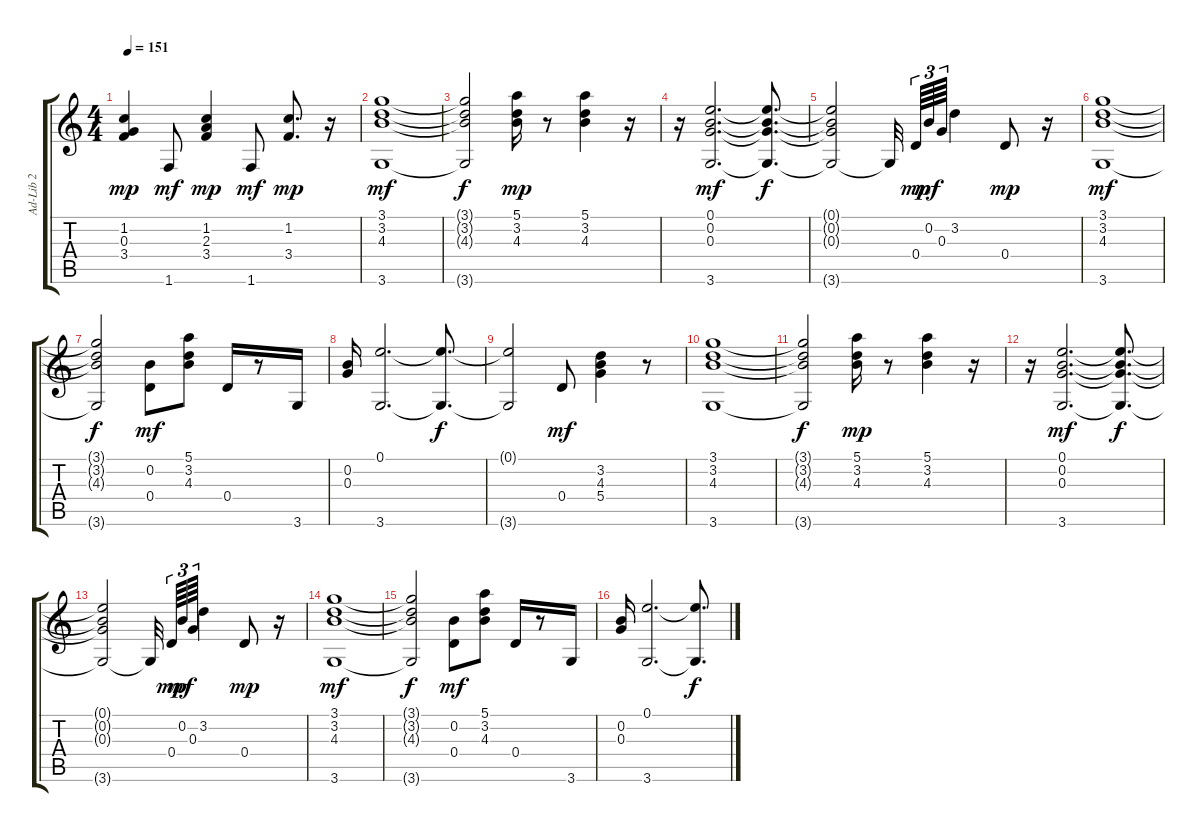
\track ("Ad-Lib 2" "Ad-Lib 2") {instrument acousticguitarsteel}
\staff {score tabs}
\tuning (E4 B3 G3 D3 A2 E2) {hide}
\ts (4 4)
\tempo 151
\clef g2
\ks c
(1.2 0.3 3.4).4{dy mp} 1.6.8{dy mf} (1.2 2.3 3.4).4{dy mp} 1.6.8{dy mf} (1.2 3.4).8{d dy mp} r.16 |
(3.1 3.2 4.3 3.6).1{dy mf} |
(3.1{t} 3.2{t} 4.3{t} 3.6{t}).2{dy f} (5.1 3.2 4.3).16{dy mp} r.8 (5.1 3.2 4.3).4 r.16 |
r.16 (0.1 0.2 0.3 3.6).2{d dy mf} (0.1{t} 0.2{t} 0.3{t} 3.6{t}).8{d dy f} |
(0.1{t} 0.2{t} 0.3{t} 3.6{t}).2 3.6{t}.32{beam splitsecondary} 0.4.64{tu (3 2) dy mp} 0.2.64{tu (3 2) dy mf} 0.3.64{tu (3 2)} 3.2.4 0.4.8{dy mp} r.16 |
(3.1 3.2 4.3 3.6).1{dy mf} |
(3.1{t} 3.2{t} 4.3{t} 3.6{t}).2{dy f} (0.2 0.4).8{dy mf} (5.1 3.2 4.3).8 0.4.16 r.8 3.6.16 |
(0.2 0.3).16 (0.1 3.6).2{d} (0.1{t} 3.6{t}).8{d dy f} |
(0.1{t} 3.6{t}).2 0.4.8{dy mf} (3.2 4.3 5.4).4 r.8 |
(3.1 3.2 4.3 3.6).1 |
(3.1{t} 3.2{t} 4.3{t} 3.6{t}).2{dy f} (5.1 3.2 4.3).16{dy mp} r.8 (5.1 3.2 4.3).4 r.16 |
r.16 (0.1 0.2 0.3 3.6).2{d dy mf} (0.1{t} 0.2{t} 0.3{t} 3.6{t}).8{d dy f} |
(0.1{t} 0.2{t} 0.3{t} 3.6{t}).2 3.6{t}.32{beam splitsecondary} 0.4.64{tu (3 2) dy mp} 0.2.64{tu (3 2) dy mf} 0.3.64{tu (3 2)} 3.2.4 0.4.8{dy mp} r.16 |
(3.1 3.2 4.3 3.6).1{dy mf} |
(3.1{t} 3.2{t} 4.3{t} 3.6{t}).2{dy f} (0.2 0.4).8{dy mf} (5.1 3.2 4.3).8 0.4.16 r.8 3.6.16 |
(0.2 0.3).16 (0.1 3.6).2{d} (0.1{t} 3.6{t}).8{d dy f}
